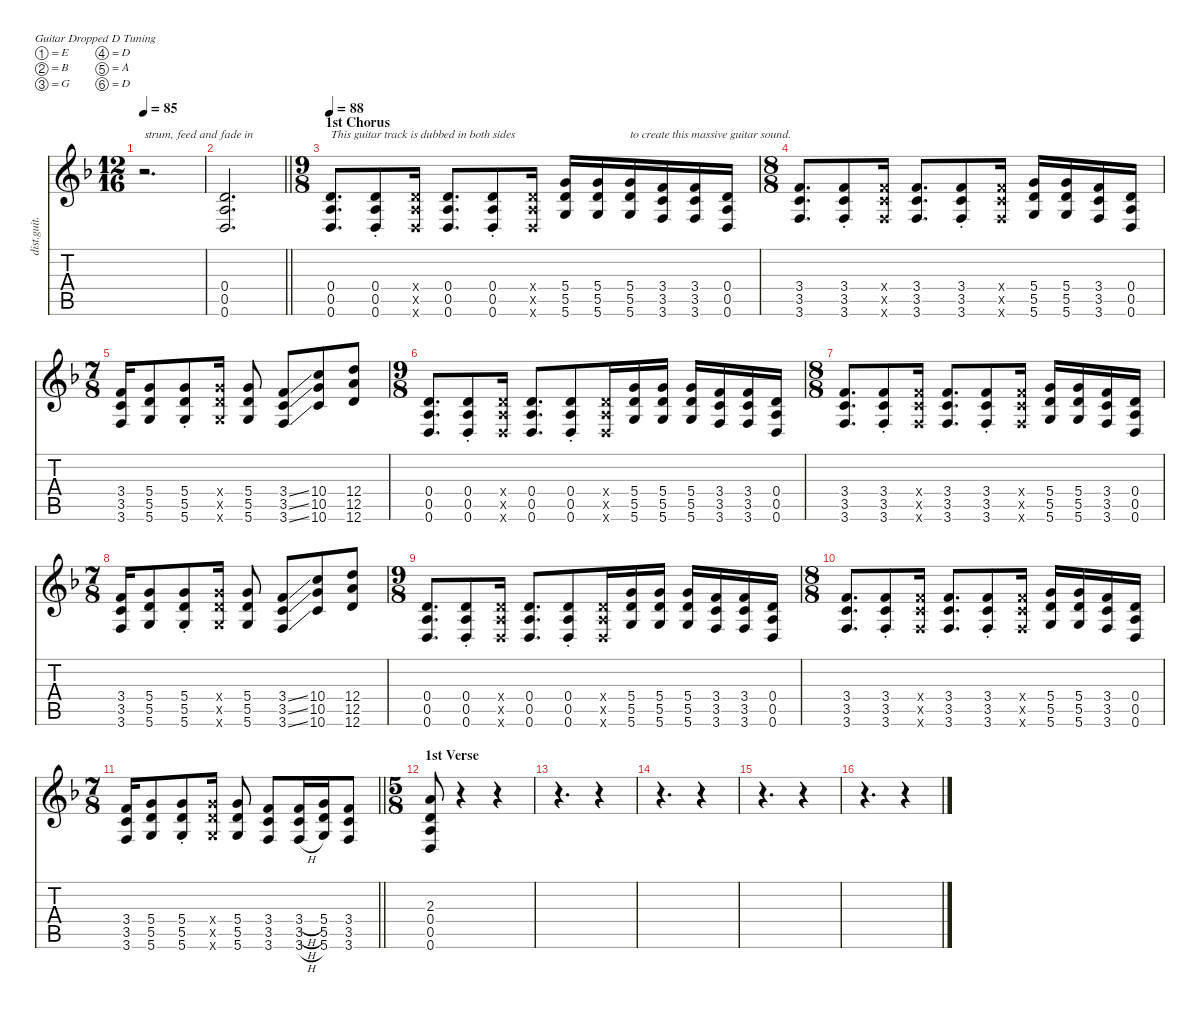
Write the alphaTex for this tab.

\defaultSystemsLayout 4
\hideDynamics
\bracketExtendMode nobrackets
\otherSystemsTrackNameOrientation horizontal
\track ("Guitar, distortion" "dist.guit.") {instrument distortionguitar}
\staff {score tabs}
\tuning (E4 B3 G3 D3 A2 D2)
\ts (12 16)
\tempo 85
\clef g2
\ks dminor
r.2{d txt "strum, feed and fade in" dy ppp beam Down} |
\barLineRight lightlight
(0.4{acc forcenatural} 0.5{acc forcenatural} 0.6{acc forcenatural}).2{d beam Up} |
\ts (9 8)
\beaming (8 3 3 3)
\section ("" "1st Chorus")
\tempo 88
(0.4{acc forcenatural} 0.5{acc forcenatural} 0.6{acc forcenatural}).8{d txt "This guitar track is dubbed in both sides" dy f beam Up} (0.4{st acc forcenatural} 0.5{st acc forcenatural} 0.6{st acc forcenatural}).8{beam Up} (0.4{x acc forcenatural} 0.5{x acc forcenatural} 0.6{x acc forcenatural}).16{beam Up} (0.4{acc forcenatural} 0.5{acc forcenatural} 0.6{acc forcenatural}).8{d beam Up} (0.4{st acc forcenatural} 0.5{st acc forcenatural} 0.6{st acc forcenatural}).8{beam Up} (0.4{x acc forcenatural} 0.5{x acc forcenatural} 0.6{x acc forcenatural}).16{beam Up} (5.4{acc forcenatural} 5.5{acc forcenatural} 5.6{acc forcenatural}).16{beam Up} (5.4{acc forcenatural} 5.5{acc forcenatural} 5.6{acc forcenatural}).16{beam Up} (5.4{acc forcenatural} 5.5{acc forcenatural} 5.6{acc forcenatural}).16{txt "to create this massive guitar sound." beam Up} (3.4{acc forcenatural} 3.5{acc forcenatural} 3.6{acc forcenatural}).16{beam Up} (3.4{acc forcenatural} 3.5{acc forcenatural} 3.6{acc forcenatural}).16{beam Up} (0.4{acc forcenatural} 0.5{acc forcenatural} 0.6{acc forcenatural}).16{beam Up} |
\ts (8 8)
\beaming (8 2 2 2 2)
(3.4{acc forcenatural} 3.5{acc forcenatural} 3.6{acc forcenatural}).8{d beam Up} (3.4{st acc forcenatural} 3.5{st acc forcenatural} 3.6{st acc forcenatural}).8{beam Up beam merge} (3.4{x acc forcenatural} 3.5{x acc forcenatural} 3.6{x acc forcenatural}).16{beam Up beam split} (3.4{acc forcenatural} 3.5{acc forcenatural} 3.6{acc forcenatural}).8{d beam Up beam merge} (3.4{st acc forcenatural} 3.5{st acc forcenatural} 3.6{st acc forcenatural}).8{beam Up beam merge} (3.4{x acc forcenatural} 3.5{x acc forcenatural} 3.6{x acc forcenatural}).16{beam Up beam split} (5.4{acc forcenatural} 5.5{acc forcenatural} 5.6{acc forcenatural}).16{beam Up} (5.4{acc forcenatural} 5.5{acc forcenatural} 5.6{acc forcenatural}).16{beam Up beam merge} (3.4{acc forcenatural} 3.5{acc forcenatural} 3.6{acc forcenatural}).16{beam Up} (0.4{acc forcenatural} 0.5{acc forcenatural} 0.6{acc forcenatural}).16{beam Up} |
\ts (7 8)
\beaming (8 3 2 2)
(3.4{acc forcenatural} 3.5{acc forcenatural} 3.6{acc forcenatural}).16{beam Up} (5.4{acc forcenatural} 5.5{acc forcenatural} 5.6{acc forcenatural}).8{beam Up beam merge} (5.4{st acc forcenatural} 5.5{st acc forcenatural} 5.6{st acc forcenatural}).8{beam Up beam merge} (5.4{x acc forcenatural} 5.5{x acc forcenatural} 5.6{x acc forcenatural}).16{beam Up} (5.4{acc forcenatural} 5.5{acc forcenatural} 5.6{acc forcenatural}).8{beam Up beam split} (3.4{ss acc forcenatural} 3.5{ss acc forcenatural} 3.6{ss acc forcenatural}).8{beam Up beam merge} (10.4{acc forcenatural} 10.5{acc forcenatural} 10.6{acc forcenatural}).8{beam Up} (12.4{acc forcenatural} 12.5{acc forcenatural} 12.6{acc forcenatural}).8{beam Up} |
\ts (9 8)
\beaming (8 3 2 2 2)
(0.4{acc forcenatural} 0.5{acc forcenatural} 0.6{acc forcenatural}).8{d beam Up} (0.4{st acc forcenatural} 0.5{st acc forcenatural} 0.6{st acc forcenatural}).8{beam Up} (0.4{x acc forcenatural} 0.5{x acc forcenatural} 0.6{x acc forcenatural}).16{beam Up} (0.4{acc forcenatural} 0.5{acc forcenatural} 0.6{acc forcenatural}).8{d beam Up} (0.4{st acc forcenatural} 0.5{st acc forcenatural} 0.6{st acc forcenatural}).8{beam Up beam merge} (0.4{x acc forcenatural} 0.5{x acc forcenatural} 0.6{x acc forcenatural}).16{beam Up} (5.4{acc forcenatural} 5.5{acc forcenatural} 5.6{acc forcenatural}).16{beam Up} (5.4{acc forcenatural} 5.5{acc forcenatural} 5.6{acc forcenatural}).16{beam Up} (5.4{acc forcenatural} 5.5{acc forcenatural} 5.6{acc forcenatural}).16{beam Up} (3.4{acc forcenatural} 3.5{acc forcenatural} 3.6{acc forcenatural}).16{beam Up} (3.4{acc forcenatural} 3.5{acc forcenatural} 3.6{acc forcenatural}).16{beam Up} (0.4{acc forcenatural} 0.5{acc forcenatural} 0.6{acc forcenatural}).16{beam Up} |
\ts (8 8)
\beaming (8 3 2 2 1)
(3.4{acc forcenatural} 3.5{acc forcenatural} 3.6{acc forcenatural}).8{d beam Up beam merge} (3.4{st acc forcenatural} 3.5{st acc forcenatural} 3.6{st acc forcenatural}).8{beam Up beam merge} (3.4{x acc forcenatural} 3.5{x acc forcenatural} 3.6{x acc forcenatural}).16{beam Up beam split} (3.4{acc forcenatural} 3.5{acc forcenatural} 3.6{acc forcenatural}).8{d beam Up beam merge} (3.4{st acc forcenatural} 3.5{st acc forcenatural} 3.6{st acc forcenatural}).8{beam Up beam merge} (3.4{x acc forcenatural} 3.5{x acc forcenatural} 3.6{x acc forcenatural}).16{beam Up beam split} (5.4{acc forcenatural} 5.5{acc forcenatural} 5.6{acc forcenatural}).16{beam Up} (5.4{acc forcenatural} 5.5{acc forcenatural} 5.6{acc forcenatural}).16{beam Up beam merge} (3.4{acc forcenatural} 3.5{acc forcenatural} 3.6{acc forcenatural}).16{beam Up} (0.4{acc forcenatural} 0.5{acc forcenatural} 0.6{acc forcenatural}).16{beam Up} |
\ts (7 8)
\beaming (8 3 2 2)
(3.4{acc forcenatural} 3.5{acc forcenatural} 3.6{acc forcenatural}).16{beam Up} (5.4{acc forcenatural} 5.5{acc forcenatural} 5.6{acc forcenatural}).8{beam Up beam merge} (5.4{st acc forcenatural} 5.5{st acc forcenatural} 5.6{st acc forcenatural}).8{beam Up beam merge} (5.4{x acc forcenatural} 5.5{x acc forcenatural} 5.6{x acc forcenatural}).16{beam Up} (5.4{acc forcenatural} 5.5{acc forcenatural} 5.6{acc forcenatural}).8{beam Up beam split} (3.4{ss acc forcenatural} 3.5{ss acc forcenatural} 3.6{ss acc forcenatural}).8{beam Up beam merge} (10.4{acc forcenatural} 10.5{acc forcenatural} 10.6{acc forcenatural}).8{beam Up} (12.4{acc forcenatural} 12.5{acc forcenatural} 12.6{acc forcenatural}).8{beam Up} |
\ts (9 8)
\beaming (8 3 2 2 2)
(0.4{acc forcenatural} 0.5{acc forcenatural} 0.6{acc forcenatural}).8{d beam Up} (0.4{st acc forcenatural} 0.5{st acc forcenatural} 0.6{st acc forcenatural}).8{beam Up} (0.4{x acc forcenatural} 0.5{x acc forcenatural} 0.6{x acc forcenatural}).16{beam Up} (0.4{acc forcenatural} 0.5{acc forcenatural} 0.6{acc forcenatural}).8{d beam Up} (0.4{st acc forcenatural} 0.5{st acc forcenatural} 0.6{st acc forcenatural}).8{beam Up beam merge} (0.4{x acc forcenatural} 0.5{x acc forcenatural} 0.6{x acc forcenatural}).16{beam Up} (5.4{acc forcenatural} 5.5{acc forcenatural} 5.6{acc forcenatural}).16{beam Up} (5.4{acc forcenatural} 5.5{acc forcenatural} 5.6{acc forcenatural}).16{beam Up} (5.4{acc forcenatural} 5.5{acc forcenatural} 5.6{acc forcenatural}).16{beam Up} (3.4{acc forcenatural} 3.5{acc forcenatural} 3.6{acc forcenatural}).16{beam Up} (3.4{acc forcenatural} 3.5{acc forcenatural} 3.6{acc forcenatural}).16{beam Up} (0.4{acc forcenatural} 0.5{acc forcenatural} 0.6{acc forcenatural}).16{beam Up} |
\ts (8 8)
\beaming (8 3 2 2 1)
(3.4{acc forcenatural} 3.5{acc forcenatural} 3.6{acc forcenatural}).8{d beam Up beam merge} (3.4{st acc forcenatural} 3.5{st acc forcenatural} 3.6{st acc forcenatural}).8{beam Up beam merge} (3.4{x acc forcenatural} 3.5{x acc forcenatural} 3.6{x acc forcenatural}).16{beam Up beam split} (3.4{acc forcenatural} 3.5{acc forcenatural} 3.6{acc forcenatural}).8{d beam Up beam merge} (3.4{st acc forcenatural} 3.5{st acc forcenatural} 3.6{st acc forcenatural}).8{beam Up beam merge} (3.4{x acc forcenatural} 3.5{x acc forcenatural} 3.6{x acc forcenatural}).16{beam Up beam split} (5.4{acc forcenatural} 5.5{acc forcenatural} 5.6{acc forcenatural}).16{beam Up} (5.4{acc forcenatural} 5.5{acc forcenatural} 5.6{acc forcenatural}).16{beam Up beam merge} (3.4{acc forcenatural} 3.5{acc forcenatural} 3.6{acc forcenatural}).16{beam Up} (0.4{acc forcenatural} 0.5{acc forcenatural} 0.6{acc forcenatural}).16{beam Up} |
\ts (7 8)
\beaming (8 3 2 2)
\barLineRight lightlight
(3.4{acc forcenatural} 3.5{acc forcenatural} 3.6{acc forcenatural}).16{beam Up} (5.4{acc forcenatural} 5.5{acc forcenatural} 5.6{acc forcenatural}).8{beam Up beam merge} (5.4{st acc forcenatural} 5.5{st acc forcenatural} 5.6{st acc forcenatural}).8{beam Up beam merge} (5.4{x acc forcenatural} 5.5{x acc forcenatural} 5.6{x acc forcenatural}).16{beam Up} (5.4{acc forcenatural} 5.5{acc forcenatural} 5.6{acc forcenatural}).8{beam Up beam split} (3.4{acc forcenatural} 3.5{acc forcenatural} 3.6{acc forcenatural}).8{beam Up beam merge} (3.4{h acc forcenatural} 3.5{h acc forcenatural} 3.6{h acc forcenatural}).16{beam Up} (5.4{acc forcenatural} 5.5{acc forcenatural} 5.6{acc forcenatural}).16{beam Up beam merge} (3.4{acc forcenatural} 3.5{acc forcenatural} 3.6{acc forcenatural}).8{beam Up} |
\ts (5 8)
\beaming (8 3 2)
\section ("" "1st Verse")
(2.3{acc forcenatural} 0.4{acc forcenatural} 0.5{acc forcenatural} 0.6{acc forcenatural}).8{beam Up} r.4{beam Up} r.4{beam Up} |
r.4{d beam Down} r.4{beam Down} |
r.4{d beam Down} r.4{beam Down} |
r.4{d beam Down} r.4{beam Down} |
r.4{d beam Down} r.4{beam Down}
